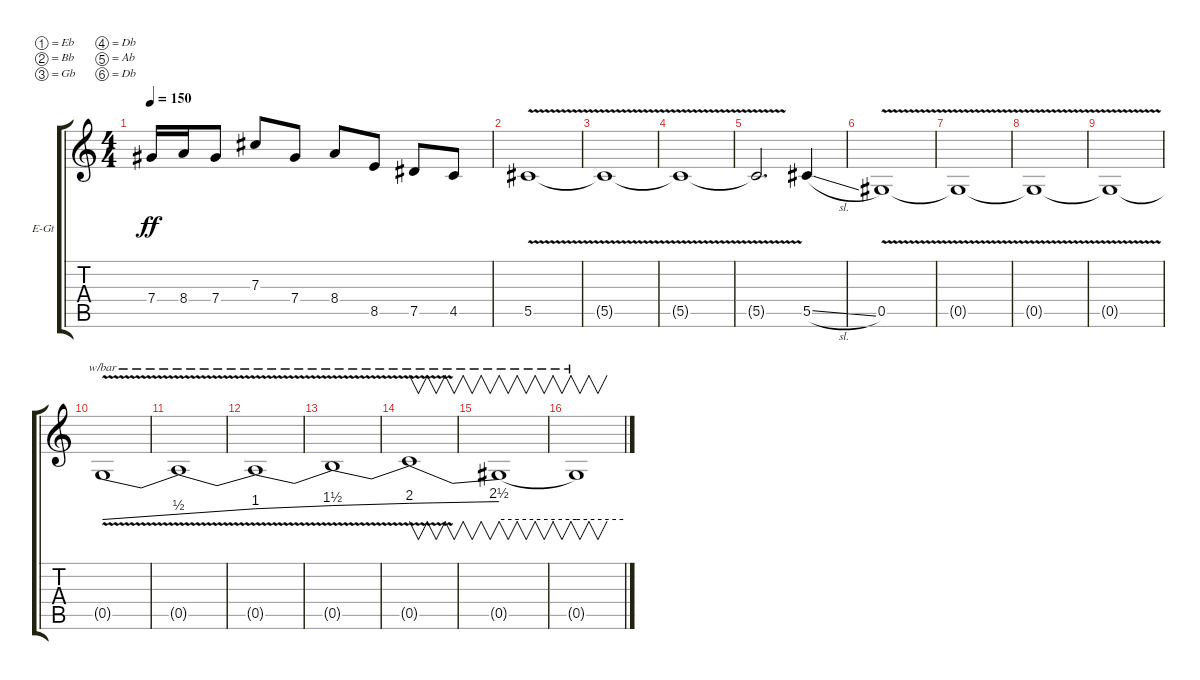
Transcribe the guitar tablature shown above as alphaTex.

\bracketExtendMode groupsimilarinstruments
\firstSystemTrackNameOrientation horizontal
\otherSystemsTrackNameOrientation horizontal
\track ("Solo Guitar 2" "E-Gt") {instrument distortionguitar}
\staff {score tabs}
\tuning (Eb4 Bb3 Gb3 Db3 Ab2 Db2)
\ts (4 4)
\tempo 150
\clef g2
\ks c
7.4.16{dy ff instrument distortionguitar} 8.4.16 7.4.8 7.3.8 7.4.8 8.4.8 8.5.8 7.5.8 4.5.8 |
5.5{v}.1 |
5.5{v t}.1 |
5.5{v t}.1 |
5.5{v t}.2{d} 5.5{sl}.4 |
0.5{v}.1 |
0.5{v t}.1 |
0.5{v t}.1 |
0.5{v t}.1 |
0.5{v t}.1{tbe (dive default 0 0 45 2)} |
0.5{v t}.1{tbe (dive default 0 2 44.4 4)} |
0.5{v t}.1{tbe (dive default 0 4 45 6)} |
0.5{v t}.1{tbe (dive default 0 6 45.6 8)} |
0.5{t}.1{v tbe (dive default 0 8 44.4 10)} |
0.5{t}.1{v tbe (hold default 0 0 60 0)} |
0.5{t}.1{v tbe (hold default 0 0 60 0)}
